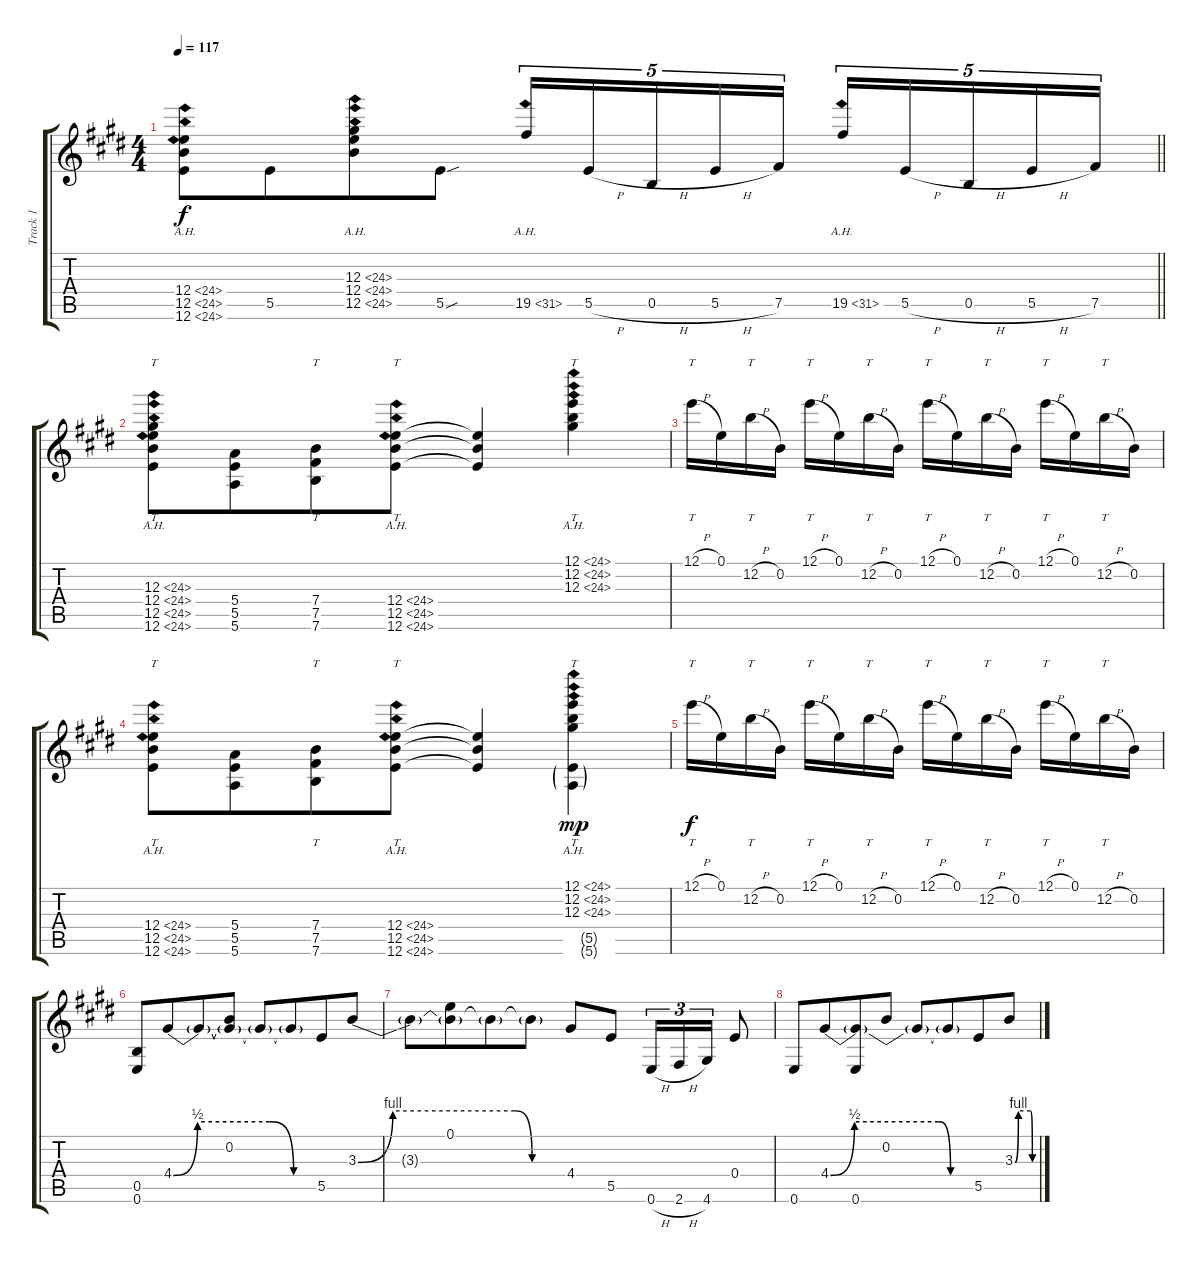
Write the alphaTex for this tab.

\track ("Track 1" "Track 1") {instrument electricguitarclean}
\staff {score tabs}
\tuning (E4 B3 Ab3 E3 B2 E2) {hide}
\ts (4 4)
\tempo 117
\clef g2
\barLineRight lightlight
\ks e
(12.4{ah 12} 12.5{ah 12} 12.6{ah 12}).8{dy f} 5.5.8{beam merge} (12.3{ah 12} 12.4{ah 12} 12.5{ah 12}).8 5.5{sou}.8 19.5{ah 12}.16{tu (5 4)} 5.5{h}.16{tu (5 4)} 0.5{h}.16{tu (5 4)} 5.5{h}.16{tu (5 4)} 7.5.16{tu (5 4)} 19.5{ah 12}.16{tu (5 4)} 5.5{h}.16{tu (5 4)} 0.5{h}.16{tu (5 4)} 5.5{h}.16{tu (5 4)} 7.5.16{tu (5 4)} |
(12.3{ah 12} 12.4{ah 12} 12.5{ah 12} 12.6{ah 12}).8{tt beam Down} (5.4 5.5 5.6).8{beam Down beam merge} (7.4 7.5 7.6).8{tt beam Down} (12.4{ah 12} 12.5{ah 12} 12.6{ah 12}).8{tt beam Down} (12.4{t} 12.5{t} 12.6{t}).4 (12.1{ah 12} 12.2{ah 12} 12.3{ah 12}).4{tt} |
12.1{h}.16{tt} 0.1.16 12.2{h}.16{tt} 0.2.16 12.1{h}.16{tt} 0.1.16 12.2{h}.16{tt} 0.2.16 12.1{h}.16{tt} 0.1.16 12.2{h}.16{tt} 0.2.16 12.1{h}.16{tt} 0.1.16 12.2{h}.16{tt} 0.2.16 |
(12.4{ah 12} 12.5{ah 12} 12.6{ah 12}).8{tt beam Down} (5.4 5.5 5.6).8{beam Down beam merge} (7.4 7.5 7.6).8{tt beam Down} (12.4{ah 12} 12.5{ah 12} 12.6{ah 12}).8{tt beam Down} (12.4{t} 12.5{t} 12.6{t}).4 (12.1{ah 12} 12.2{ah 12} 12.3{ah 12} 5.5{g} 5.6{g}).4{tt dy mp} |
12.1{h}.16{tt dy f} 0.1.16 12.2{h}.16{tt} 0.2.16 12.1{h}.16{tt} 0.1.16 12.2{h}.16{tt} 0.2.16 12.1{h}.16{tt} 0.1.16 12.2{h}.16{tt} 0.2.16 12.1{h}.16{tt} 0.1.16 12.2{h}.16{tt} 0.2.16 |
(0.5 0.6).8 4.4{be (custom 0 0 10 2 40 2 50 0 60 0)}.8{beam merge} 4.4{t}.8 (0.2 4.4{t}).8 4.4{t}.8 4.4{t}.8{beam merge} 5.5.8 3.3{be (custom 0 0 10 4 45 4 50 0 60 0)}.8 |
3.3{t}.8 (0.1 3.3{t}).8{beam merge} 3.3{t}.8 3.3{t}.8 4.4.8 5.5.8 0.6{h}.16{tu (3 2)} 2.6{h}.16{tu (3 2)} 4.6.16{tu (3 2)} 0.4.8 |
0.6.8 4.4{be (custom 0 0 10 2 45 2 50 0 60 0)}.8{beam merge} (4.4{t} 0.6).8 0.2.8 4.4{t}.8 4.4{t}.8{beam merge} 5.5.8 3.3{be (custom 0 0 10 4 45 4 50 0 60 0)}.8
